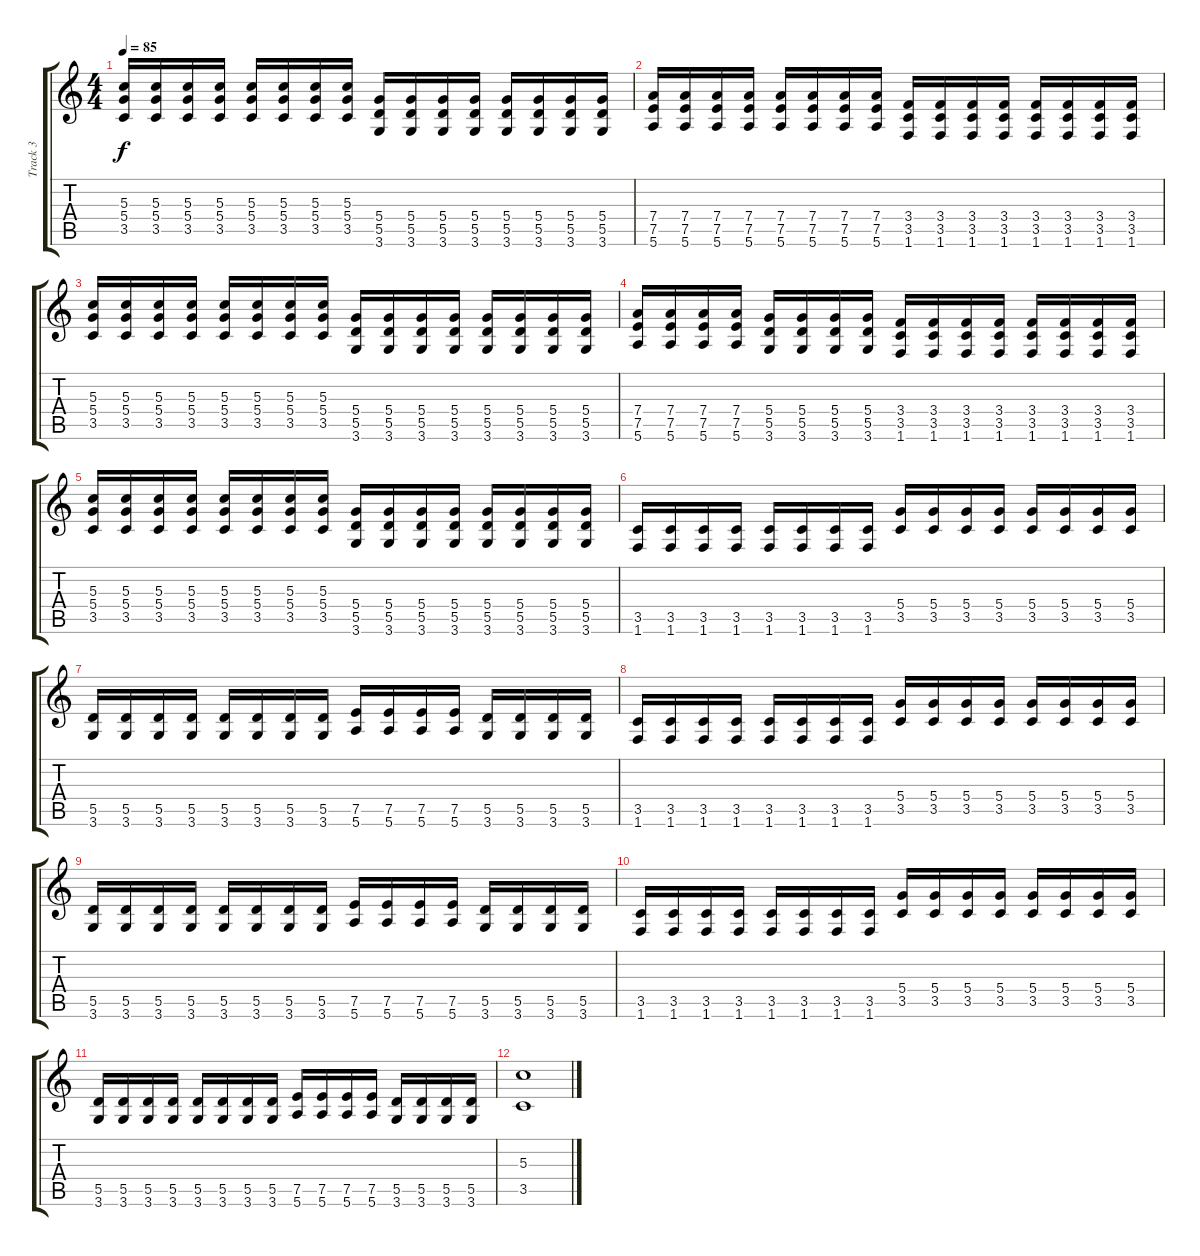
\track ("Track 3" "Track 3") {instrument overdrivenguitar}
\staff {score tabs}
\tuning (E4 B3 G3 D3 A2 E2) {hide}
\ts (4 4)
\tempo 85
\clef g2
\ks c
(5.3 5.4 3.5).16{dy f} (5.3 5.4 3.5).16 (5.3 5.4 3.5).16 (5.3 5.4 3.5).16 (5.3 5.4 3.5).16 (5.3 5.4 3.5).16 (5.3 5.4 3.5).16 (5.3 5.4 3.5).16 (5.4 5.5 3.6).16 (5.4 5.5 3.6).16 (5.4 5.5 3.6).16 (5.4 5.5 3.6).16 (5.4 5.5 3.6).16 (5.4 5.5 3.6).16 (5.4 5.5 3.6).16 (5.4 5.5 3.6).16 |
(7.4 7.5 5.6).16 (7.4 7.5 5.6).16 (7.4 7.5 5.6).16 (7.4 7.5 5.6).16 (7.4 7.5 5.6).16 (7.4 7.5 5.6).16 (7.4 7.5 5.6).16 (7.4 7.5 5.6).16 (3.4 3.5 1.6).16 (3.4 3.5 1.6).16 (3.4 3.5 1.6).16 (3.4 3.5 1.6).16 (3.4 3.5 1.6).16 (3.4 3.5 1.6).16 (3.4 3.5 1.6).16 (3.4 3.5 1.6).16 |
(5.3 5.4 3.5).16 (5.3 5.4 3.5).16 (5.3 5.4 3.5).16 (5.3 5.4 3.5).16 (5.3 5.4 3.5).16 (5.3 5.4 3.5).16 (5.3 5.4 3.5).16 (5.3 5.4 3.5).16 (5.4 5.5 3.6).16 (5.4 5.5 3.6).16 (5.4 5.5 3.6).16 (5.4 5.5 3.6).16 (5.4 5.5 3.6).16 (5.4 5.5 3.6).16 (5.4 5.5 3.6).16 (5.4 5.5 3.6).16 |
(7.4 7.5 5.6).16 (7.4 7.5 5.6).16 (7.4 7.5 5.6).16 (7.4 7.5 5.6).16 (5.4 5.5 3.6).16 (5.4 5.5 3.6).16 (5.4 5.5 3.6).16 (5.4 5.5 3.6).16 (3.4 3.5 1.6).16 (3.4 3.5 1.6).16 (3.4 3.5 1.6).16 (3.4 3.5 1.6).16 (3.4 3.5 1.6).16 (3.4 3.5 1.6).16 (3.4 3.5 1.6).16 (3.4 3.5 1.6).16 |
(5.3 5.4 3.5).16 (5.3 5.4 3.5).16 (5.3 5.4 3.5).16 (5.3 5.4 3.5).16 (5.3 5.4 3.5).16 (5.3 5.4 3.5).16 (5.3 5.4 3.5).16 (5.3 5.4 3.5).16 (5.4 5.5 3.6).16 (5.4 5.5 3.6).16 (5.4 5.5 3.6).16 (5.4 5.5 3.6).16 (5.4 5.5 3.6).16 (5.4 5.5 3.6).16 (5.4 5.5 3.6).16 (5.4 5.5 3.6).16 |
(3.5 1.6).16 (3.5 1.6).16 (3.5 1.6).16 (3.5 1.6).16 (3.5 1.6).16 (3.5 1.6).16 (3.5 1.6).16 (3.5 1.6).16 (5.4 3.5).16 (5.4 3.5).16 (5.4 3.5).16 (5.4 3.5).16 (5.4 3.5).16 (5.4 3.5).16 (5.4 3.5).16 (5.4 3.5).16 |
(5.5 3.6).16 (5.5 3.6).16 (5.5 3.6).16 (5.5 3.6).16 (5.5 3.6).16 (5.5 3.6).16 (5.5 3.6).16 (5.5 3.6).16 (7.5 5.6).16 (7.5 5.6).16 (7.5 5.6).16 (7.5 5.6).16 (5.5 3.6).16 (5.5 3.6).16 (5.5 3.6).16 (5.5 3.6).16 |
(3.5 1.6).16 (3.5 1.6).16 (3.5 1.6).16 (3.5 1.6).16 (3.5 1.6).16 (3.5 1.6).16 (3.5 1.6).16 (3.5 1.6).16 (5.4 3.5).16 (5.4 3.5).16 (5.4 3.5).16 (5.4 3.5).16 (5.4 3.5).16 (5.4 3.5).16 (5.4 3.5).16 (5.4 3.5).16 |
(5.5 3.6).16 (5.5 3.6).16 (5.5 3.6).16 (5.5 3.6).16 (5.5 3.6).16 (5.5 3.6).16 (5.5 3.6).16 (5.5 3.6).16 (7.5 5.6).16 (7.5 5.6).16 (7.5 5.6).16 (7.5 5.6).16 (5.5 3.6).16 (5.5 3.6).16 (5.5 3.6).16 (5.5 3.6).16 |
(3.5 1.6).16 (3.5 1.6).16 (3.5 1.6).16 (3.5 1.6).16 (3.5 1.6).16 (3.5 1.6).16 (3.5 1.6).16 (3.5 1.6).16 (5.4 3.5).16 (5.4 3.5).16 (5.4 3.5).16 (5.4 3.5).16 (5.4 3.5).16 (5.4 3.5).16 (5.4 3.5).16 (5.4 3.5).16 |
(5.5 3.6).16 (5.5 3.6).16 (5.5 3.6).16 (5.5 3.6).16 (5.5 3.6).16 (5.5 3.6).16 (5.5 3.6).16 (5.5 3.6).16 (7.5 5.6).16 (7.5 5.6).16 (7.5 5.6).16 (7.5 5.6).16 (5.5 3.6).16 (5.5 3.6).16 (5.5 3.6).16 (5.5 3.6).16 |
(5.3 3.5).1
